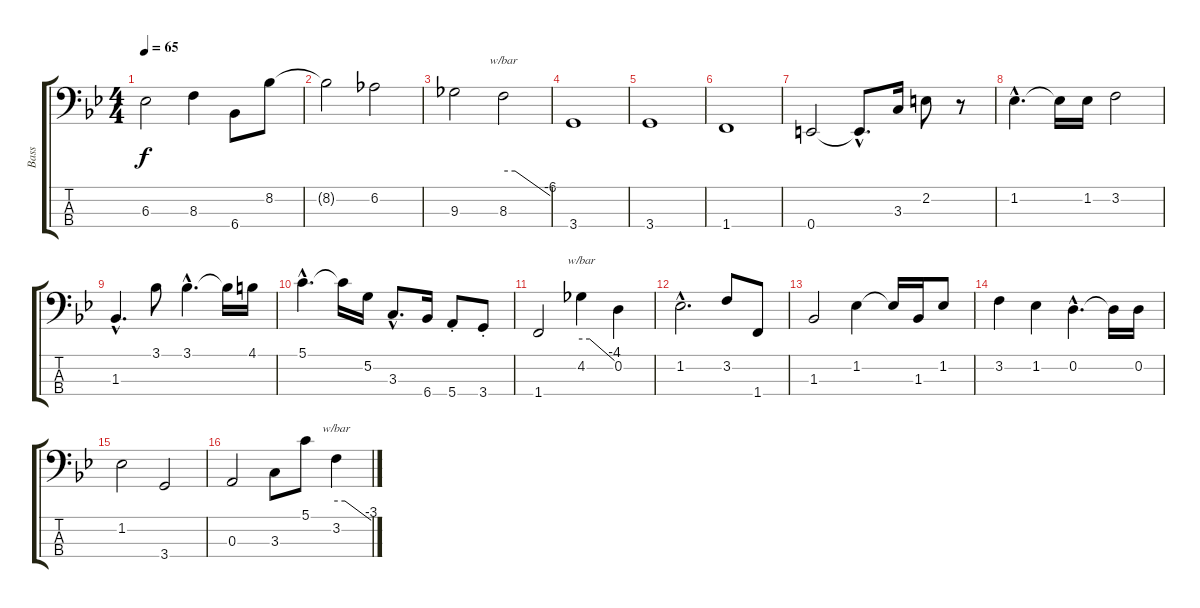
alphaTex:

\track ("Bass" "Bass") {instrument electricbassfinger}
\staff {score tabs}
\tuning (G2 D2 A1 E1) {hide}
\ts (4 4)
\tempo 65
\clef f4
\ks bb
6.3.2{dy f} 8.3.4 6.4.8 8.2.8 |
8.2{t}.2 6.2.2 |
9.3.2 8.3.2{tbe (custom default 0 0 15 0 60 -24)} |
3.4.1 |
3.4.1 |
1.4.1 |
0.4.2 0.4{hac t}.8{d} 3.3.16 2.2.8 r.8 |
1.2{hac}.4{d} 1.2{t}.16 1.2.16 3.2.2 |
1.3{hac}.4{d} 3.1.8 3.1{hac}.4{d} 3.1{t}.16 4.1.16 |
5.1{hac}.4{d} 5.1{t}.16 5.2.16 3.3{hac}.8{d} 6.4.16 5.4{st}.8 3.4{st}.8 |
1.4.2 4.2.4{tbe (custom default 0 0 15 0 60 -16)} 0.2.4 |
1.2{hac}.2{d} 3.2.8 1.4.8 |
1.3.2 1.2.4 1.2{t}.16 1.3.16 1.2.8 |
3.2.4 1.2.4 0.2{hac}.4{d} 0.2{t}.16 0.2.16 |
1.2.2 3.4.2 |
0.3.2 3.3.8 5.1.8 3.2.4{tbe (custom default 0 0 15 0 60 -12)}
